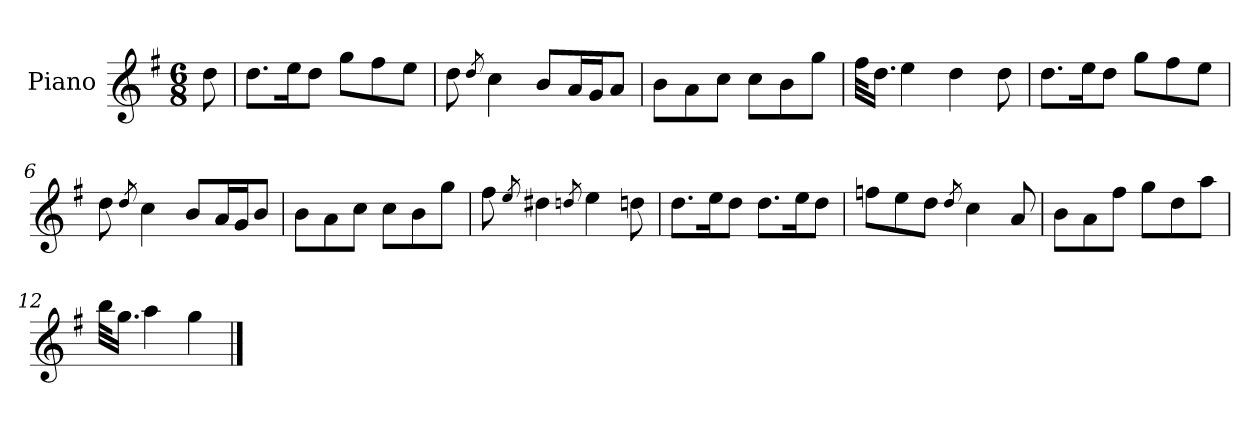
**kern
*part1
*staff1
*I"Piano
*I'Pno.
*clefG2
*k[f#]
*M6/8
=
8dd\
=1
8.dd\L
16ee\K
8dd\J
8gg\L
8ff#\
8ee\J
=2
8dd\
8qdd/
4cc\
8b/L
16a/L
16g/J
8a/J
=3
8b\L
8a\
8cc\J
8cc\L
8b\
8gg\J
=4
32ff#\KLL
16.dd\JJ
4ee\
4dd\
8dd\
!!LO:LB:g=z
=5
8.dd\L
16ee\K
8dd\J
8gg\L
8ff#\
8ee\J
=6
8dd\
8qdd/
4cc\
8b/L
16a/L
16g/J
8b/J
=7
8b\L
8a\
8cc\J
8cc\L
8b\
8gg\J
=8
8ff#\
8qee/
4dd#X\
8qddn/
4ee\
8dd\
!!LO:LB:g=z
=9
8.dd\L
16ee\K
8dd\J
8.dd\L
16ee\K
8dd\J
=10
8ffn\L
8ee\
8dd\J
8qdd/
4cc\
8a/
=11
8b\L
8a\
8ff#\J
8gg\L
8dd\
8aa\J
=12
32bb\KLL
16.gg\JJ
4aa\
4gg\
==
*-
